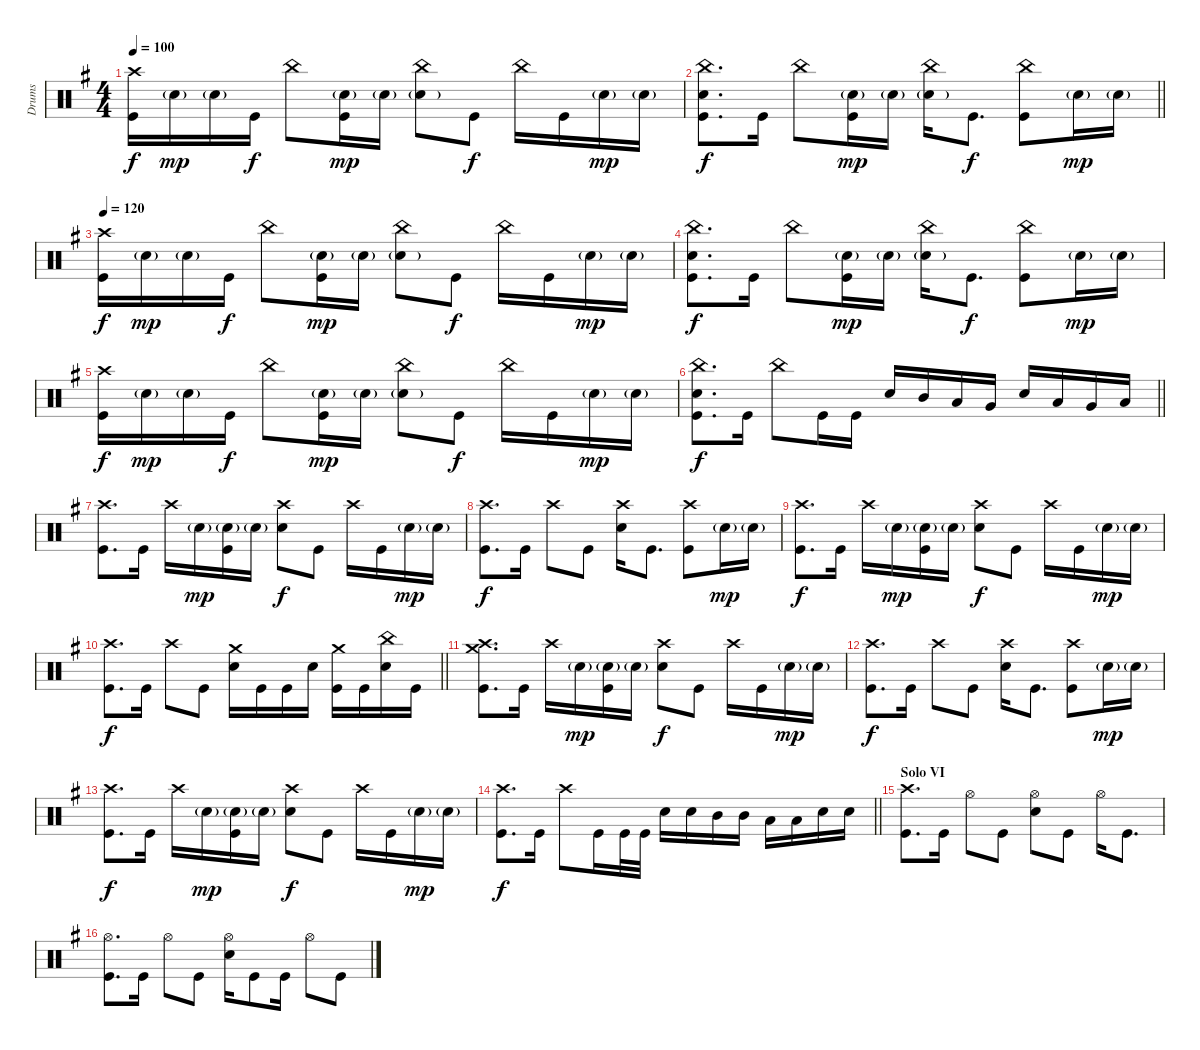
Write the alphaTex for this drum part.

\track ("Drums" "Drums") {instrument percussion}
\staff
\articulation defaults
\ts (4 4)
\tempo 100
\clef neutral
\ks eminor
("Crash high (hit)" "Kick (hit)").16{dy f} "Electric Snare (hit)"{g}.16{dy mp} "Electric Snare (hit)"{g}.16 "Kick (hit)".16{dy f} "China (hit)".8 ("Electric Snare (hit)"{g} "Kick (hit)").16{dy mp} "Electric Snare (hit)"{g}.16 ("China (hit)" "Electric Snare (hit)"{g}).8 "Kick (hit)".8{dy f} "China (hit)".16 "Kick (hit)".16 "Electric Snare (hit)"{g}.16{dy mp} "Electric Snare (hit)"{g}.16 |
\barLineRight lightlight
("China (hit)" "Electric Snare (hit)" "Kick (hit)").8{d dy f} "Kick (hit)".16 "China (hit)".8 ("Electric Snare (hit)"{g} "Kick (hit)").16{dy mp} "Electric Snare (hit)"{g}.16 ("China (hit)" "Electric Snare (hit)"{g}).16 "Kick (hit)".8{d dy f} ("China (hit)" "Kick (hit)").8 "Electric Snare (hit)"{g}.16{dy mp} "Electric Snare (hit)"{g}.16 |
\tempo 120
("Crash high (hit)" "Kick (hit)").16{dy f} "Electric Snare (hit)"{g}.16{dy mp} "Electric Snare (hit)"{g}.16 "Kick (hit)".16{dy f} "China (hit)".8 ("Electric Snare (hit)"{g} "Kick (hit)").16{dy mp} "Electric Snare (hit)"{g}.16 ("China (hit)" "Electric Snare (hit)"{g}).8 "Kick (hit)".8{dy f} "China (hit)".16 "Kick (hit)".16 "Electric Snare (hit)"{g}.16{dy mp} "Electric Snare (hit)"{g}.16 |
("China (hit)" "Electric Snare (hit)" "Kick (hit)").8{d dy f} "Kick (hit)".16 "China (hit)".8 ("Electric Snare (hit)"{g} "Kick (hit)").16{dy mp} "Electric Snare (hit)"{g}.16 ("China (hit)" "Electric Snare (hit)"{g}).16 "Kick (hit)".8{d dy f} ("China (hit)" "Kick (hit)").8 "Electric Snare (hit)"{g}.16{dy mp} "Electric Snare (hit)"{g}.16 |
("Crash high (hit)" "Kick (hit)").16{dy f} "Electric Snare (hit)"{g}.16{dy mp} "Electric Snare (hit)"{g}.16 "Kick (hit)".16{dy f} "China (hit)".8 ("Electric Snare (hit)"{g} "Kick (hit)").16{dy mp} "Electric Snare (hit)"{g}.16 ("China (hit)" "Electric Snare (hit)"{g}).8 "Kick (hit)".8{dy f} "China (hit)".16 "Kick (hit)".16 "Electric Snare (hit)"{g}.16{dy mp} "Electric Snare (hit)"{g}.16 |
\barLineRight lightlight
("China (hit)" "Electric Snare (hit)" "Kick (hit)").8{d dy f} "Kick (hit)".16 "China (hit)".8 "Kick (hit)".16 "Kick (hit)".16 "Electric Snare (hit)".16 "Mid Tom (hit)".16 "Low Tom (hit)".16 "Very Low Tom (hit)".16 "Electric Snare (hit)".16 "Low Tom (hit)".16 "Very Low Tom (hit)".16 "Low Floor Tom (hit)".16 |
\section ("" "")
("Crash high (hit)" "Kick (hit)").8{d} "Kick (hit)".16 "Crash high (hit)".16 "Electric Snare (hit)"{g}.16{dy mp} ("Electric Snare (hit)"{g} "Kick (hit)").16 "Electric Snare (hit)"{g}.16 ("Crash high (hit)" "Electric Snare (hit)").8{dy f} "Kick (hit)".8 "Crash high (hit)".16 "Kick (hit)".16 "Electric Snare (hit)"{g}.16{dy mp} "Electric Snare (hit)"{g}.16 |
("Crash high (hit)" "Kick (hit)").8{d dy f} "Kick (hit)".16 "Crash high (hit)".8 "Kick (hit)".8 ("Crash high (hit)" "Electric Snare (hit)").16 "Kick (hit)".8{d} ("Crash high (hit)" "Kick (hit)").8 "Electric Snare (hit)"{g}.16{dy mp} "Electric Snare (hit)"{g}.16 |
("Crash high (hit)" "Kick (hit)").8{d dy f} "Kick (hit)".16 "Crash high (hit)".16 "Electric Snare (hit)"{g}.16{dy mp} ("Electric Snare (hit)"{g} "Kick (hit)").16 "Electric Snare (hit)"{g}.16 ("Crash high (hit)" "Electric Snare (hit)").8{dy f} "Kick (hit)".8 "Crash high (hit)".16 "Kick (hit)".16 "Electric Snare (hit)"{g}.16{dy mp} "Electric Snare (hit)"{g}.16 |
\barLineRight lightlight
("Crash high (hit)" "Kick (hit)").8{d dy f} "Kick (hit)".16 "Crash high (hit)".8 "Kick (hit)".8 ("Crash medium (hit)" "Electric Snare (hit)").16 "Kick (hit)".16 "Kick (hit)".16 "Electric Snare (hit)".16 ("Crash medium (hit)" "Kick (hit)").16 "Kick (hit)".16 ("China (hit)" "Electric Snare (hit)").16 "Kick (hit)".16 |
("Crash high (hit)" "Crash medium (hit)" "Kick (hit)").8{d} "Kick (hit)".16 "Crash high (hit)".16 "Electric Snare (hit)"{g}.16{dy mp} ("Electric Snare (hit)"{g} "Kick (hit)").16 "Electric Snare (hit)"{g}.16 ("Crash high (hit)" "Electric Snare (hit)").8{dy f} "Kick (hit)".8 "Crash high (hit)".16 "Kick (hit)".16 "Electric Snare (hit)"{g}.16{dy mp} "Electric Snare (hit)"{g}.16 |
("Crash high (hit)" "Kick (hit)").8{d dy f} "Kick (hit)".16 "Crash high (hit)".8 "Kick (hit)".8 ("Crash high (hit)" "Electric Snare (hit)").16 "Kick (hit)".8{d} ("Crash high (hit)" "Kick (hit)").8 "Electric Snare (hit)"{g}.16{dy mp} "Electric Snare (hit)"{g}.16 |
("Crash high (hit)" "Kick (hit)").8{d dy f} "Kick (hit)".16 "Crash high (hit)".16 "Electric Snare (hit)"{g}.16{dy mp} ("Electric Snare (hit)"{g} "Kick (hit)").16 "Electric Snare (hit)"{g}.16 ("Crash high (hit)" "Electric Snare (hit)").8{dy f} "Kick (hit)".8 "Crash high (hit)".16 "Kick (hit)".16 "Electric Snare (hit)"{g}.16{dy mp} "Electric Snare (hit)"{g}.16 |
\barLineRight lightlight
("Crash high (hit)" "Kick (hit)").8{d dy f} "Kick (hit)".16 "Crash high (hit)".8 "Kick (hit)".16 "Kick (hit)".32 "Kick (hit)".32 "Electric Snare (hit)".16 "Electric Snare (hit)".16 "Mid Tom (hit)".16 "Mid Tom (hit)".16 "Low Tom (hit)".16 "Low Tom (hit)".16 "Electric Snare (hit)".16 "Electric Snare (hit)".16 |
\section ("" "Solo VI")
("Crash high (hit)" "Kick (hit)").8{d} "Kick (hit)".16 "Hi-Hat (open)".8 "Kick (hit)".8 ("Hi-Hat (open)" "Electric Snare (hit)").8 "Kick (hit)".8 "Hi-Hat (open)".16 "Kick (hit)".8{d} |
("Hi-Hat (open)" "Kick (hit)").8{d} "Kick (hit)".16 "Hi-Hat (open)".8 "Kick (hit)".8 ("Hi-Hat (open)" "Electric Snare (hit)").16 "Kick (hit)".8 "Kick (hit)".16 "Hi-Hat (open)".8 "Kick (hit)".8
